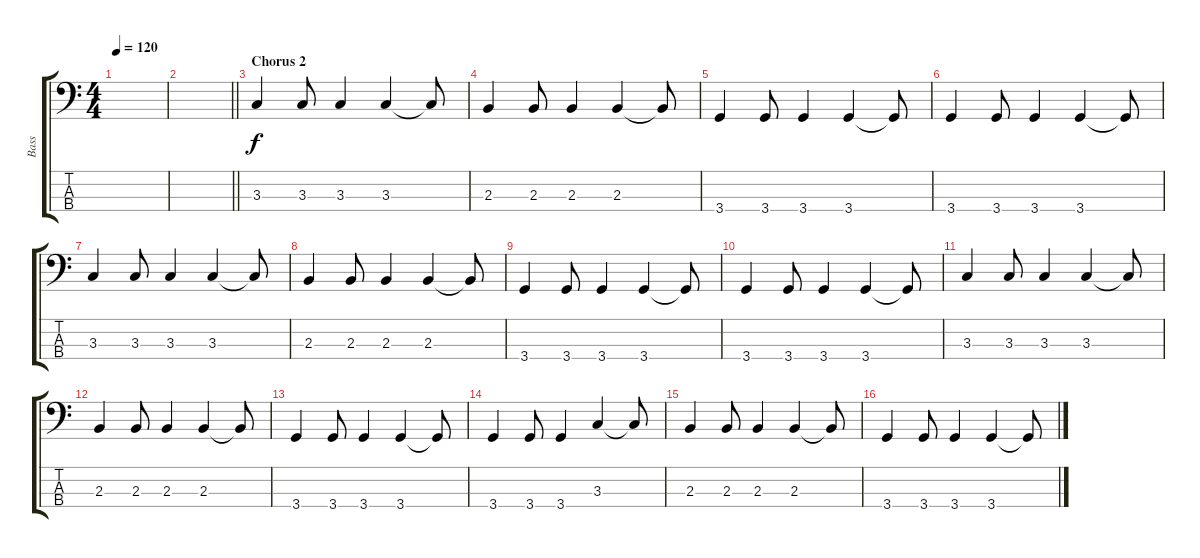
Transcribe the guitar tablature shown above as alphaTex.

\track ("Bass" "Bass") {instrument electricbassfinger}
\staff {score tabs}
\tuning (G2 D2 A1 E1) {hide}
\ts (4 4)
\tempo 120
\clef f4
\ks c
|
\barLineRight lightlight
|
\section ("" "Chorus 2")
3.3.4 3.3.8 3.3.4 3.3.4 3.3{t}.8 |
2.3.4 2.3.8 2.3.4 2.3.4 2.3{t}.8 |
3.4.4 3.4.8 3.4.4 3.4.4 3.4{t}.8 |
3.4.4 3.4.8 3.4.4 3.4.4 3.4{t}.8 |
3.3.4 3.3.8 3.3.4 3.3.4 3.3{t}.8 |
2.3.4 2.3.8 2.3.4 2.3.4 2.3{t}.8 |
3.4.4 3.4.8 3.4.4 3.4.4 3.4{t}.8 |
3.4.4 3.4.8 3.4.4 3.4.4 3.4{t}.8 |
3.3.4 3.3.8 3.3.4 3.3.4 3.3{t}.8 |
2.3.4 2.3.8 2.3.4 2.3.4 2.3{t}.8 |
3.4.4 3.4.8 3.4.4 3.4.4 3.4{t}.8 |
3.4.4 3.4.8 3.4.4 3.3.4 3.3{t}.8 |
2.3.4 2.3.8 2.3.4 2.3.4 2.3{t}.8 |
3.4.4 3.4.8 3.4.4 3.4.4 3.4{t}.8
